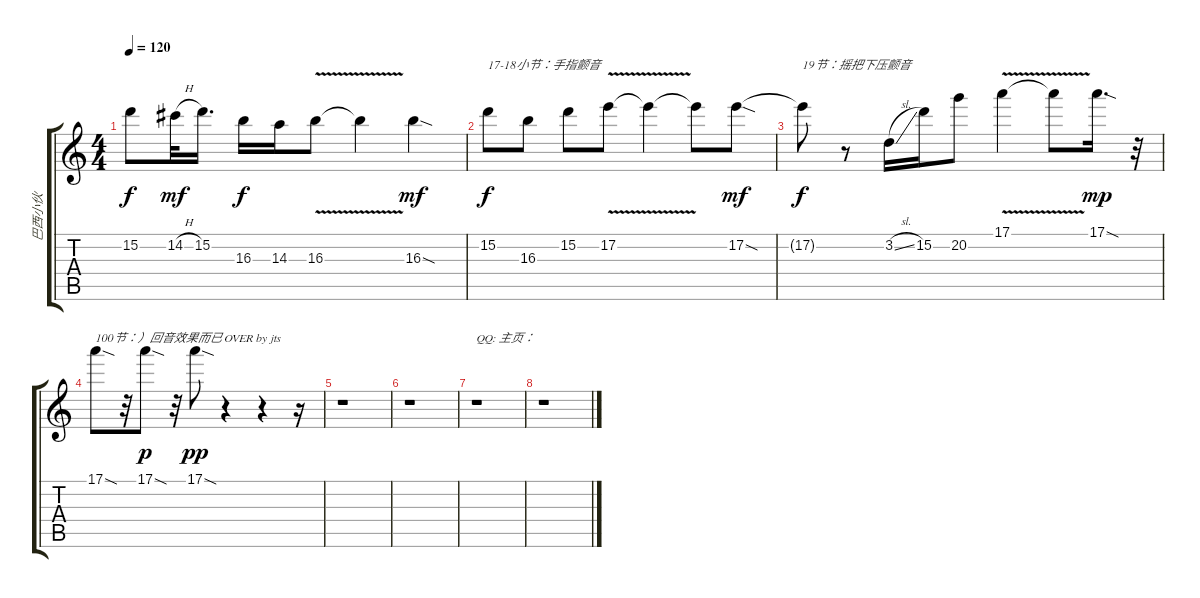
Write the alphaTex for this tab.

\track ("巴西小伙" "巴西小伙") {instrument overdrivenguitar}
\staff {score tabs}
\tuning (E4 B3 G3 D3 A2 E2) {hide}
\ts (4 4)
\tempo 120
\clef g2
\ks c
15.2.8{dy f} 14.2{h}.32{dy mf} 15.2.16{d} 16.3.16{dy f} 14.3.16 16.3{v}.8 16.3{t}.4 16.3{sod}.4{dy mf} |
15.2.8{txt "17-18小节：手指颤音" dy f} 16.3.8 15.2.8 17.2{v}.8 17.2{t}.4 17.2{t}.8 17.2{sod}.8{dy mf} |
17.2{t}.8{txt "19节：摇把下压颤音" dy f} r.8 3.2{sl}.16 15.2.16 20.2.8 17.1{v}.4 17.1{t}.8 17.1{sod}.16{d dy mp} r.32 |
17.1{sod}.8{txt "100节：）回音效果而已 OVER by jts"} r.32 17.1{sod}.8{dy p} r.32 17.1{sod}.8{dy pp} r.4 r.4 r.16 |
r.1 |
r.1 |
r.1{txt "QQ: 主页："} |
r.1
